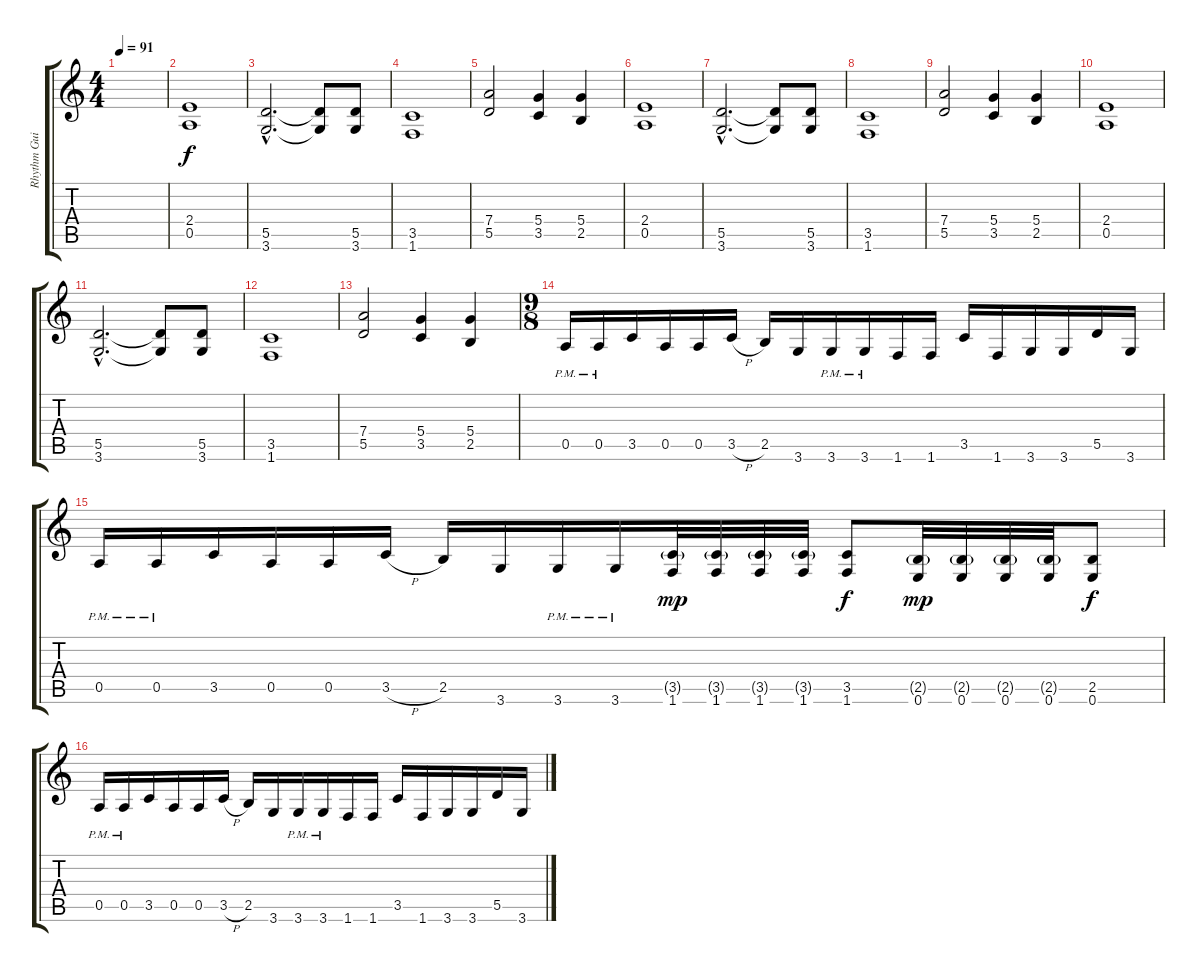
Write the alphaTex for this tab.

\track ("Rhythm Guitar 1" "Rhythm Gui") {instrument distortionguitar}
\staff {score tabs}
\tuning (E4 B3 G3 D3 A2 E2) {hide}
\ts (4 4)
\tempo 91
\clef g2
\ks c
|
(2.4 0.5).1 |
(5.5{hac} 3.6{hac}).2{d} (5.5{t} 3.6{t}).8 (5.5 3.6).8 |
(3.5 1.6).1 |
(7.4 5.5).2 (5.4 3.5).4 (5.4 2.5).4 |
(2.4 0.5).1 |
(5.5{hac} 3.6{hac}).2{d} (5.5{t} 3.6{t}).8 (5.5 3.6).8 |
(3.5 1.6).1 |
(7.4 5.5).2 (5.4 3.5).4 (5.4 2.5).4 |
(2.4 0.5).1 |
(5.5{hac} 3.6{hac}).2{d} (5.5{t} 3.6{t}).8 (5.5 3.6).8 |
(3.5 1.6).1 |
(7.4 5.5).2 (5.4 3.5).4 (5.4 2.5).4 |
\ts (9 8)
0.5{pm}.16 0.5{pm}.16 3.5.16 0.5.16 0.5.16 3.5{h}.16 2.5.16 3.6.16 3.6{pm}.16 3.6{pm}.16 1.6.16 1.6.16 3.5.16 1.6.16 3.6.16 3.6.16 5.5.16 3.6.16 |
0.5{pm}.16 0.5{pm}.16 3.5.16 0.5.16 0.5.16 3.5{h}.16 2.5.16 3.6.16 3.6{pm}.16 3.6{pm}.16 (3.5{g} 1.6).32{dy mp} (3.5{g} 1.6).32 (3.5{g} 1.6).32 (3.5{g} 1.6).32 (3.5 1.6).8{dy f} (2.5{g} 0.6).32{dy mp} (2.5{g} 0.6).32 (2.5{g} 0.6).32 (2.5{g} 0.6).32 (2.5 0.6).8{dy f} |
0.5{pm}.16 0.5{pm}.16 3.5.16 0.5.16 0.5.16 3.5{h}.16 2.5.16 3.6.16 3.6{pm}.16 3.6{pm}.16 1.6.16 1.6.16 3.5.16 1.6.16 3.6.16 3.6.16 5.5.16 3.6.16
